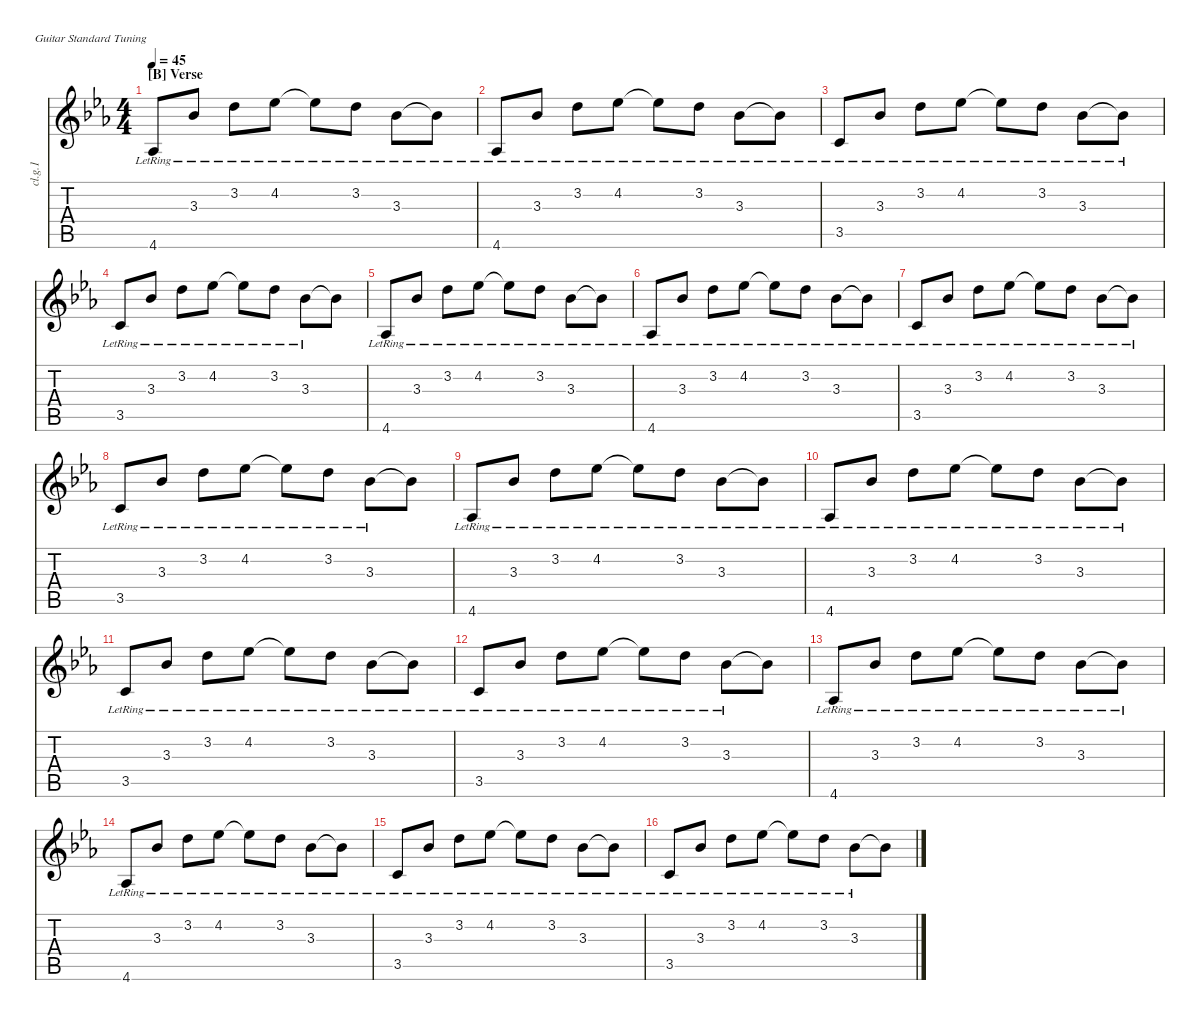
\defaultSystemsLayout 4
\hideDynamics
\bracketExtendMode nobrackets
\otherSystemsTrackNameOrientation horizontal
\track ("Clean Guitar 1" "cl.g.1") {instrument electricguitarclean}
\staff {score tabs}
\tuning (E4 B3 G3 D3 A2 E2)
\ts (4 4)
\section ("B" "Verse")
\tempo 45
\clef g2
\ks cminor
4.6{lr}.8{dy mf} 3.3{lr}.8 3.2{lr}.8 4.2{lr}.8 4.2{lr t}.8 3.2{lr}.8 3.3{lr}.8 3.3{lr t}.8 |
4.6{lr}.8 3.3{lr}.8 3.2{lr}.8 4.2{lr}.8 4.2{lr t}.8 3.2{lr}.8 3.3{lr}.8 3.3{lr t}.8 |
3.5{lr}.8 3.3{lr}.8 3.2{lr}.8 4.2{lr}.8 4.2{lr t}.8 3.2{lr}.8 3.3{lr}.8 3.3{lr t}.8 |
3.5{lr}.8 3.3{lr}.8 3.2{lr}.8 4.2{lr}.8 4.2{lr t}.8 3.2{lr}.8 3.3{lr}.8 3.3{t}.8 |
4.6{lr}.8 3.3{lr}.8 3.2{lr}.8 4.2{lr}.8 4.2{lr t}.8 3.2{lr}.8 3.3{lr}.8 3.3{lr t}.8 |
4.6{lr}.8 3.3{lr}.8 3.2{lr}.8 4.2{lr}.8 4.2{lr t}.8 3.2{lr}.8 3.3{lr}.8 3.3{lr t}.8 |
3.5{lr}.8 3.3{lr}.8 3.2{lr}.8 4.2{lr}.8 4.2{lr t}.8 3.2{lr}.8 3.3{lr}.8 3.3{lr t}.8 |
3.5{lr}.8 3.3{lr}.8 3.2{lr}.8 4.2{lr}.8 4.2{lr t}.8 3.2{lr}.8 3.3{lr}.8 3.3{t}.8 |
4.6{lr}.8 3.3{lr}.8 3.2{lr}.8 4.2{lr}.8 4.2{lr t}.8 3.2{lr}.8 3.3{lr}.8 3.3{lr t}.8 |
4.6{lr}.8 3.3{lr}.8 3.2{lr}.8 4.2{lr}.8 4.2{lr t}.8 3.2{lr}.8 3.3{lr}.8 3.3{lr t}.8 |
3.5{lr}.8 3.3{lr}.8 3.2{lr}.8 4.2{lr}.8 4.2{lr t}.8 3.2{lr}.8 3.3{lr}.8 3.3{lr t}.8 |
3.5{lr}.8 3.3{lr}.8 3.2{lr}.8 4.2{lr}.8 4.2{lr t}.8 3.2{lr}.8 3.3{lr}.8 3.3{t}.8 |
4.6{lr}.8 3.3{lr}.8 3.2{lr}.8 4.2{lr}.8 4.2{lr t}.8 3.2{lr}.8 3.3{lr}.8 3.3{lr t}.8 |
4.6{lr}.8 3.3{lr}.8 3.2{lr}.8 4.2{lr}.8 4.2{lr t}.8 3.2{lr}.8 3.3{lr}.8 3.3{lr t}.8 |
3.5{lr}.8 3.3{lr}.8 3.2{lr}.8 4.2{lr}.8 4.2{lr t}.8 3.2{lr}.8 3.3{lr}.8 3.3{lr t}.8 |
3.5{lr}.8 3.3{lr}.8 3.2{lr}.8 4.2{lr}.8 4.2{lr t}.8 3.2{lr}.8 3.3{lr}.8 3.3{t}.8
